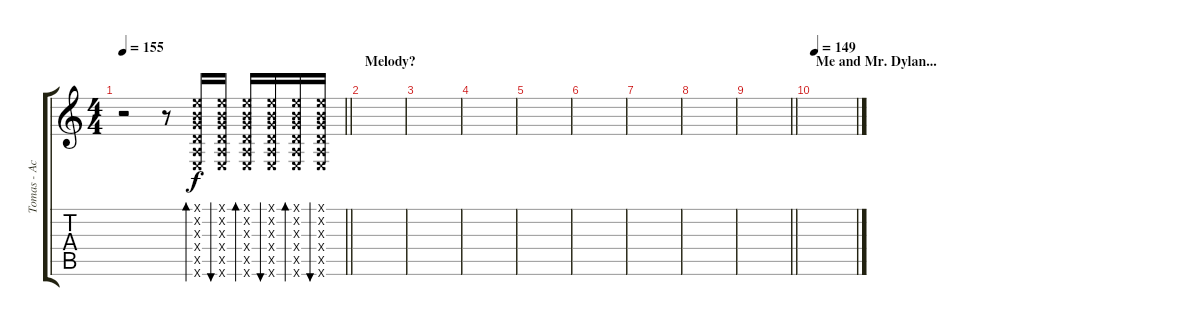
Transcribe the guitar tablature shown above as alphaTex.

\track ("Tomas - Acoustic + Overdubs" "Tomas - Ac") {instrument acousticguitarsteel}
\staff {score tabs}
\tuning (E4 B3 G3 D3 A2 E2) {hide}
\ts (4 4)
\tempo 155
\clef g2
\barLineRight lightlight
\ks c
r.2{dy f} r.8{volume 13 instrument distortionguitar} (0.1{x} 0.2{x} 0.3{x} 0.4{x} 0.5{x} 0.6{x}).16{bd 60} (0.1{x} 0.2{x} 0.3{x} 0.4{x} 0.5{x} 0.6{x}).16{bu 60} (0.1{x} 0.2{x} 0.3{x} 0.4{x} 0.5{x} 0.6{x}).16{bd 60} (0.1{x} 0.2{x} 0.3{x} 0.4{x} 0.5{x} 0.6{x}).16{bu 60} (0.1{x} 0.2{x} 0.3{x} 0.4{x} 0.5{x} 0.6{x}).16{bd 60} (0.1{x} 0.2{x} 0.3{x} 0.4{x} 0.5{x} 0.6{x}).16{bu 60} |
\section ("" "Melody?")
|
|
|
|
|
|
|
\barLineRight lightlight
|
\section ("" "Me and Mr. Dylan...")
\tempo 149
